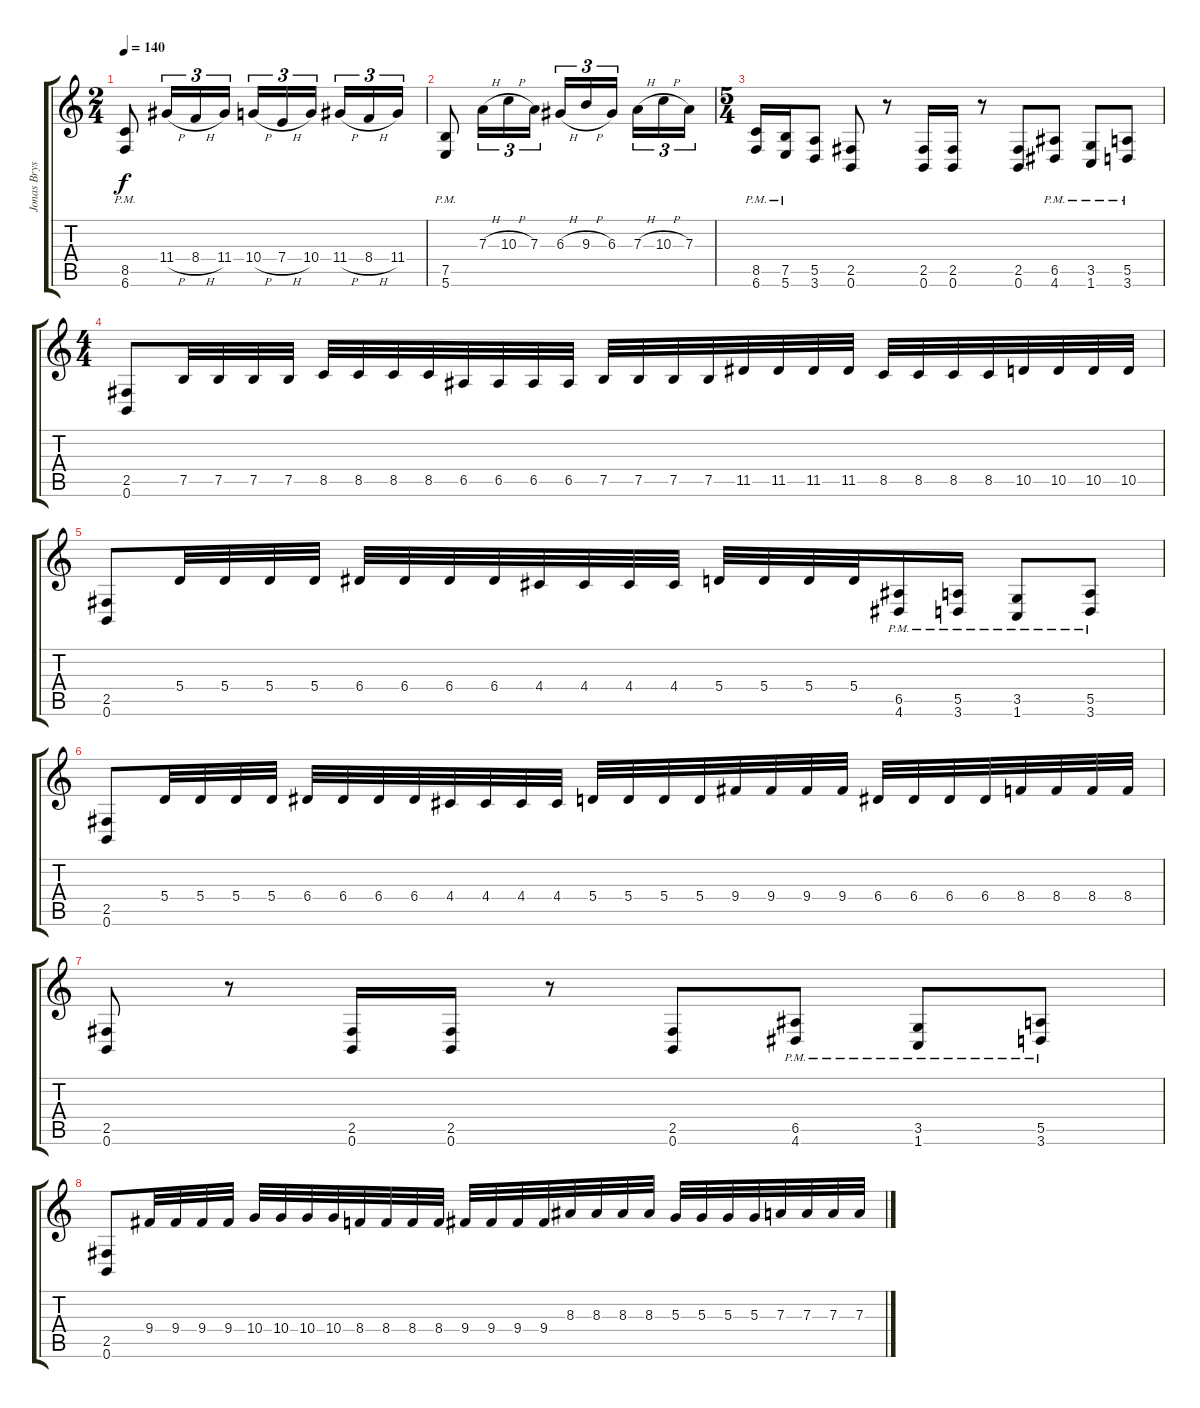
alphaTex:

\track ("Jonas Bryssling" "Jonas Brys") {instrument distortionguitar}
\staff {score tabs}
\tuning (B3 Gb3 D3 A2 E2 B1) {hide}
\ts (2 4)
\tempo 140
\clef g2
\ks c
(8.5{pm} 6.6{pm}).8{dy f} 11.4{h}.16{tu (3 2)} 8.4{h}.16{tu (3 2)} 11.4.16{tu (3 2)} 10.4{h}.16{tu (3 2)} 7.4{h}.16{tu (3 2)} 10.4.16{tu (3 2)} 11.4{h}.16{tu (3 2)} 8.4{h}.16{tu (3 2)} 11.4.16{tu (3 2)} |
(7.5{pm} 5.6{pm}).8 7.3{h}.16{tu (3 2)} 10.3{h}.16{tu (3 2)} 7.3.16{tu (3 2)} 6.3{h}.16{tu (3 2)} 9.3{h}.16{tu (3 2)} 6.3.16{tu (3 2)} 7.3{h}.16{tu (3 2)} 10.3{h}.16{tu (3 2)} 7.3.16{tu (3 2)} |
\ts (5 4)
(8.5{pm} 6.6{pm}).16 (7.5{pm} 5.6{pm}).16 (5.5 3.6).8 (2.5 0.6).8 r.8 (2.5 0.6).16 (2.5 0.6).16 r.8 (2.5 0.6).8 (6.5{pm} 4.6{pm}).8 (3.5{pm} 1.6{pm}).8 (5.5{pm} 3.6{pm}).8 |
\ts (4 4)
(2.5 0.6).8 7.5.32 7.5.32 7.5.32 7.5.32 8.5.32 8.5.32 8.5.32 8.5.32 6.5.32 6.5.32 6.5.32 6.5.32 7.5.32 7.5.32 7.5.32 7.5.32 11.5.32 11.5.32 11.5.32 11.5.32 8.5.32 8.5.32 8.5.32 8.5.32 10.5.32 10.5.32 10.5.32 10.5.32 |
(2.5 0.6).8 5.4.32 5.4.32 5.4.32 5.4.32 6.4.32 6.4.32 6.4.32 6.4.32 4.4.32 4.4.32 4.4.32 4.4.32 5.4.32 5.4.32 5.4.32 5.4.32 (6.5{pm} 4.6{pm}).16 (5.5{pm} 3.6{pm}).16 (3.5{pm} 1.6{pm}).8 (5.5{pm} 3.6{pm}).8 |
(2.5 0.6).8 5.4.32 5.4.32 5.4.32 5.4.32 6.4.32 6.4.32 6.4.32 6.4.32 4.4.32 4.4.32 4.4.32 4.4.32 5.4.32 5.4.32 5.4.32 5.4.32 9.4.32 9.4.32 9.4.32 9.4.32 6.4.32 6.4.32 6.4.32 6.4.32 8.4.32 8.4.32 8.4.32 8.4.32 |
(2.5 0.6).8 r.8 (2.5 0.6).16 (2.5 0.6).16 r.8 (2.5 0.6).8 (6.5{pm} 4.6{pm}).8 (3.5{pm} 1.6{pm}).8 (5.5{pm} 3.6{pm}).8 |
(2.5 0.6).8 9.4.32 9.4.32 9.4.32 9.4.32 10.4.32 10.4.32 10.4.32 10.4.32 8.4.32 8.4.32 8.4.32 8.4.32 9.4.32 9.4.32 9.4.32 9.4.32 8.3.32 8.3.32 8.3.32 8.3.32 5.3.32 5.3.32 5.3.32 5.3.32 7.3.32 7.3.32 7.3.32 7.3.32
